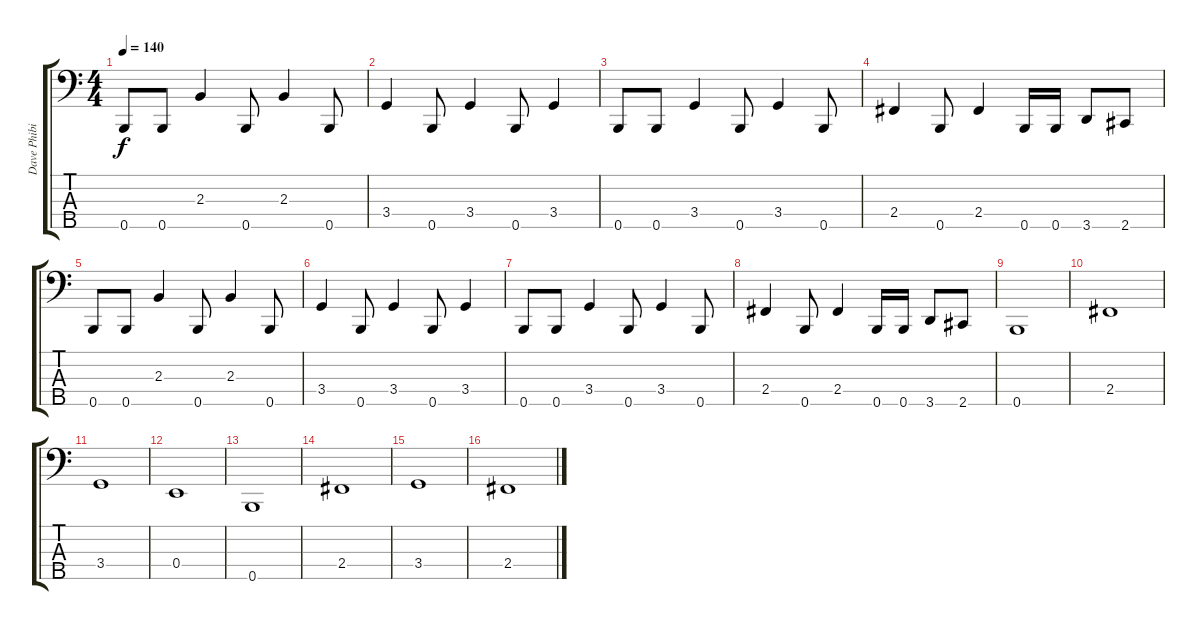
\track ("Dave Phibis (Bass)" "Dave Phibi") {instrument electricbasspick}
\staff {score tabs}
\tuning (G2 D2 A1 E1 B0) {hide}
\ts (4 4)
\tempo 140
\clef f4
\ks c
0.5.8{dy f} 0.5.8 2.3.4 0.5.8 2.3.4 0.5.8 |
3.4.4 0.5.8 3.4.4 0.5.8 3.4.4 |
0.5.8 0.5.8 3.4.4 0.5.8 3.4.4 0.5.8 |
2.4.4 0.5.8 2.4.4 0.5.16 0.5.16 3.5.8 2.5.8 |
0.5.8 0.5.8 2.3.4 0.5.8 2.3.4 0.5.8 |
3.4.4 0.5.8 3.4.4 0.5.8 3.4.4 |
0.5.8 0.5.8 3.4.4 0.5.8 3.4.4 0.5.8 |
2.4.4 0.5.8 2.4.4 0.5.16 0.5.16 3.5.8 2.5.8 |
0.5.1 |
2.4.1 |
3.4.1 |
0.4.1 |
0.5.1 |
2.4.1 |
3.4.1 |
2.4.1
